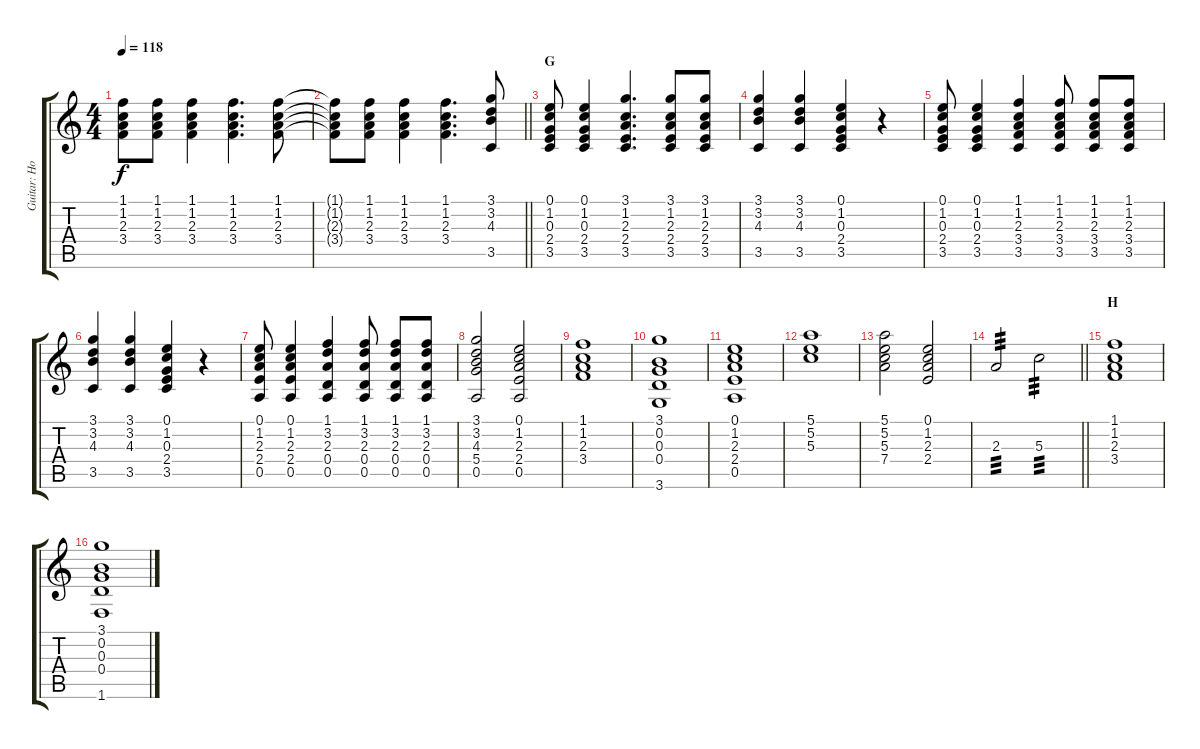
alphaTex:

\track ("Guitar: Howard" "Guitar: Ho") {instrument electricguitarclean}
\staff {score tabs}
\tuning (E4 B3 G3 D3 A2 E2) {hide}
\ts (4 4)
\tempo 118
\clef g2
\ks c
(1.1{t} 1.2{t} 2.3{t} 3.4{t}).8{dy f} (1.1 1.2 2.3 3.4).8 (1.1 1.2 2.3 3.4).4 (1.1 1.2 2.3 3.4).4{d} (1.1 1.2 2.3 3.4).8 |
\barLineRight lightlight
(1.1{t} 1.2{t} 2.3{t} 3.4{t}).8 (1.1 1.2 2.3 3.4).8 (1.1 1.2 2.3 3.4).4 (1.1 1.2 2.3 3.4).4{d} (3.1 3.2 4.3 3.5).8 |
\section ("" "G")
(0.1 1.2 0.3 2.4 3.5).8 (0.1 1.2 0.3 2.4 3.5).4 (3.1 1.2 2.3 2.4 3.5).4{d} (3.1 1.2 2.3 2.4 3.5).8 (3.1 1.2 2.3 2.4 3.5).8 |
(3.1 3.2 4.3 3.5).4 (3.1 3.2 4.3 3.5).4 (0.1 1.2 0.3 2.4 3.5).4 r.4 |
(0.1 1.2 0.3 2.4 3.5).8 (0.1 1.2 0.3 2.4 3.5).4 (1.1 1.2 2.3 3.4 3.5).4 (1.1 1.2 2.3 3.4 3.5).8 (1.1 1.2 2.3 3.4 3.5).8 (1.1 1.2 2.3 3.4 3.5).8 |
(3.1 3.2 4.3 3.5).4 (3.1 3.2 4.3 3.5).4 (0.1 1.2 0.3 2.4 3.5).4 r.4 |
(0.1 1.2 2.3 2.4 0.5).8 (0.1 1.2 2.3 2.4 0.5).4 (1.1 3.2 2.3 0.4 0.5).4 (1.1 3.2 2.3 0.4 0.5).8 (1.1 3.2 2.3 0.4 0.5).8 (1.1 3.2 2.3 0.4 0.5).8 |
(3.1 3.2 4.3 5.4 0.5).2 (0.1 1.2 2.3 2.4 0.5).2 |
(1.1 1.2 2.3 3.4).1 |
(3.1 0.2 0.3 0.4 3.6).1 |
(0.1 1.2 2.3 2.4 0.5).1 |
(5.1 5.2 5.3).1 |
(5.1 5.2 5.3 7.4).2 (0.1 1.2 2.3 2.4).2 |
\barLineRight lightlight
2.3.2{tp 3} 5.3.2{tp 3} |
\section ("" "H")
(1.1 1.2 2.3 3.4).1 |
(3.1 0.2 0.3 0.4 1.6).1
